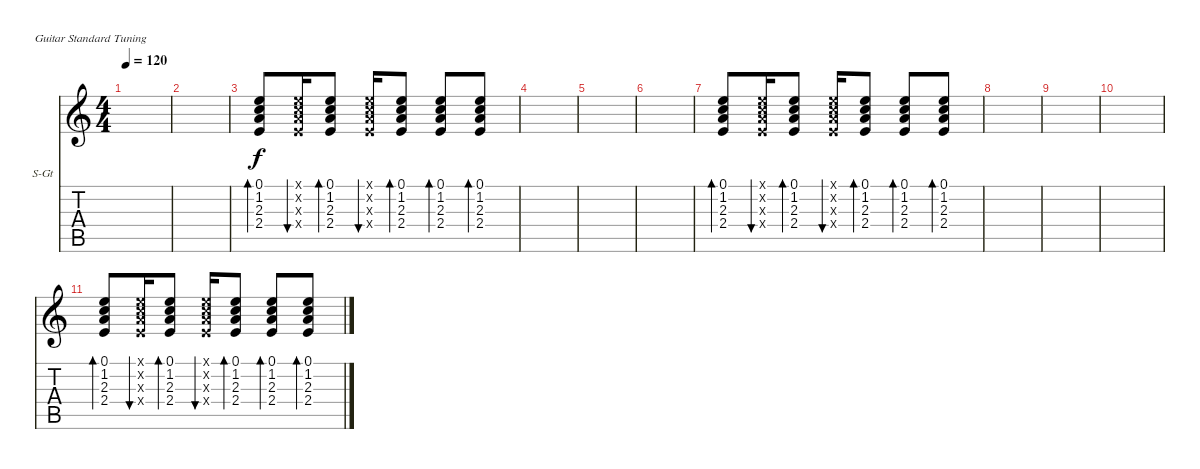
\bracketExtendMode nobrackets
\firstSystemTrackNameOrientation horizontal
\otherSystemsTrackNameOrientation horizontal
\track ("Steel Guitar" "S-Gt") {instrument acousticguitarsteel}
\staff {score tabs}
\tuning (E4 B3 G3 D3 A2 E2)
\ts (4 4)
\tempo 120
\clef g2
\scale
0.333333
\ks c
|
\scale
0.333333 |
\scale
0.333333 (1.2 2.3 0.1 2.4).8{bd 30} (1.2{x} 2.3{x} 0.1{x} 2.4{x}).16{bu 30} (1.2 2.3 0.1 2.4).8{bd 30} (1.2{x} 2.3{x} 0.1{x} 2.4{x}).16{bu 30} (1.2 2.3 0.1 2.4).8{bd 30} (1.2 2.3 0.1 2.4).8{bd 30} (1.2 2.3 0.1 2.4).8{bd 30} |
\scale
0.333333 |
\scale
0.333333 |
\scale
0.333333 |
\scale
0.333333 (1.2 2.3 0.1 2.4).8{bd 30} (1.2{x} 2.3{x} 0.1{x} 2.4{x}).16{bu 30} (1.2 2.3 0.1 2.4).8{bd 30} (1.2{x} 2.3{x} 0.1{x} 2.4{x}).16{bu 30} (1.2 2.3 0.1 2.4).8{bd 30} (1.2 2.3 0.1 2.4).8{bd 30} (1.2 2.3 0.1 2.4).8{bd 30} |
\scale
0.333333 |
\scale
0.333333 |
\scale
0.333333 |
\scale
0.333333 (1.2 2.3 0.1 2.4).8{bd 30} (1.2{x} 2.3{x} 0.1{x} 2.4{x}).16{bu 30} (1.2 2.3 0.1 2.4).8{bd 30} (1.2{x} 2.3{x} 0.1{x} 2.4{x}).16{bu 30} (1.2 2.3 0.1 2.4).8{bd 30} (1.2 2.3 0.1 2.4).8{bd 30} (1.2 2.3 0.1 2.4).8{bd 30} |
\scale
0.333333 |
\scale
0.333333 |
\scale
0.333333 |
\scale
0.333333 |
\scale
0.333333
